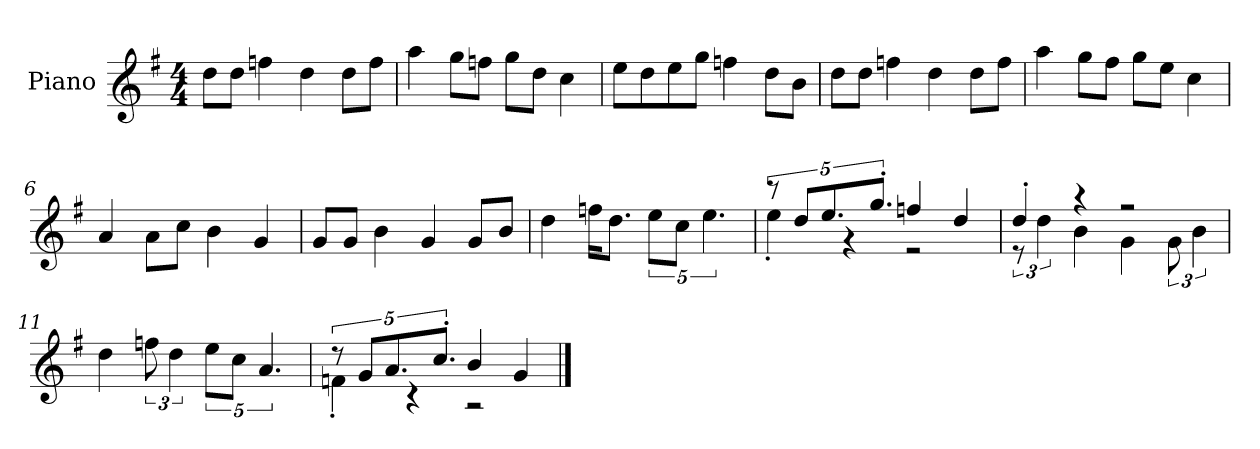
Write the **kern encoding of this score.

**kern
*part1
*staff1
*I"Piano
*I'P-no
*clefG2
*k[f#]
*M4/4
*MM90
=1
8dd\L
8dd\J
4ffn\
4dd\
8dd\L
8ff\J
=2
4aa\
8gg\L
8ffn\J
8gg\L
8dd\J
4cc\
=3
8ee\L
8dd\
8ee\
8gg\J
4ffn\
8dd\L
8b\J
=4
8dd\L
8dd\J
4ffn\
4dd\
8dd\L
8ff\J
=5
4aa\
8gg\L
8ff#\J
8gg\L
8ee\J
4cc\
!!LO:LB:g=z
=6
4a/
8a\L
8cc\J
4b\
4g/
=7
8g/L
8g/J
4b\
4g/
8g/L
8b/J
=8
4dd\
16ffn\KL
8.dd\J
10ee\L
10cc\J
5.ee\
=9
*^
10r	4ee'\
10dd/L	.
10.ee/	.
.	4r
10.gg'/J	.
4ffn/	2r
4dd/	.
=10	=10
4dd'/	12r
.	6dd\
4r	4b\
2r	4g\
.	12g\
.	6b\
*v	*v
=11
4dd\
12ffn\
6dd\
10ee\L
10cc\J
5.a/
!!LO:LB:g=z
=12
*^
10r	4fn'\
10g/L	.
10.a/	.
.	4r
10.cc'/J	.
4b/	2r
4g/	.
*v	*v
==
*-
